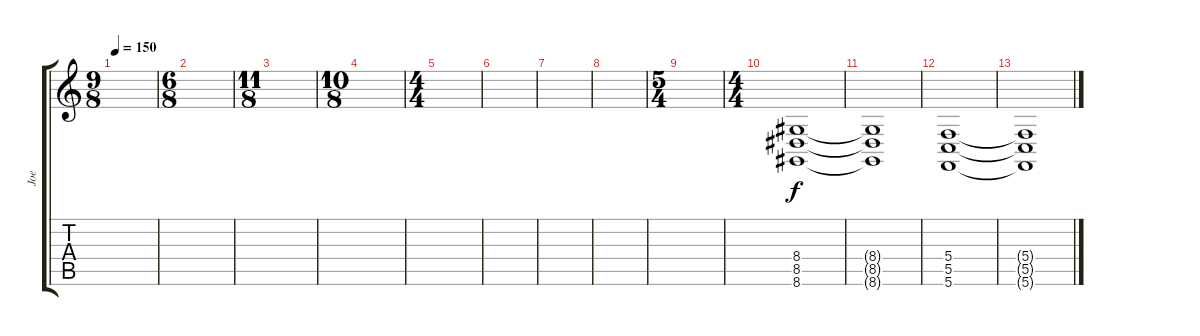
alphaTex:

\track ("Joe" "Joe") {instrument stringensemble2}
\staff {score tabs}
\tuning (D4 A3 F3 C3 G2 C2) {hide}
\ts (9 8)
\tempo 150
\clef g2
\ks c
|
\ts (6 8)
|
\ts (11 8)
|
\ts (10 8)
|
\ts (4 4)
|
|
|
|
\ts (5 4)
|
\ts (4 4)
(8.4 8.5 8.6).1 |
(8.4{t} 8.5{t} 8.6{t}).1 |
(5.4 5.5 5.6).1 |
(5.4{t} 5.5{t} 5.6{t}).1
